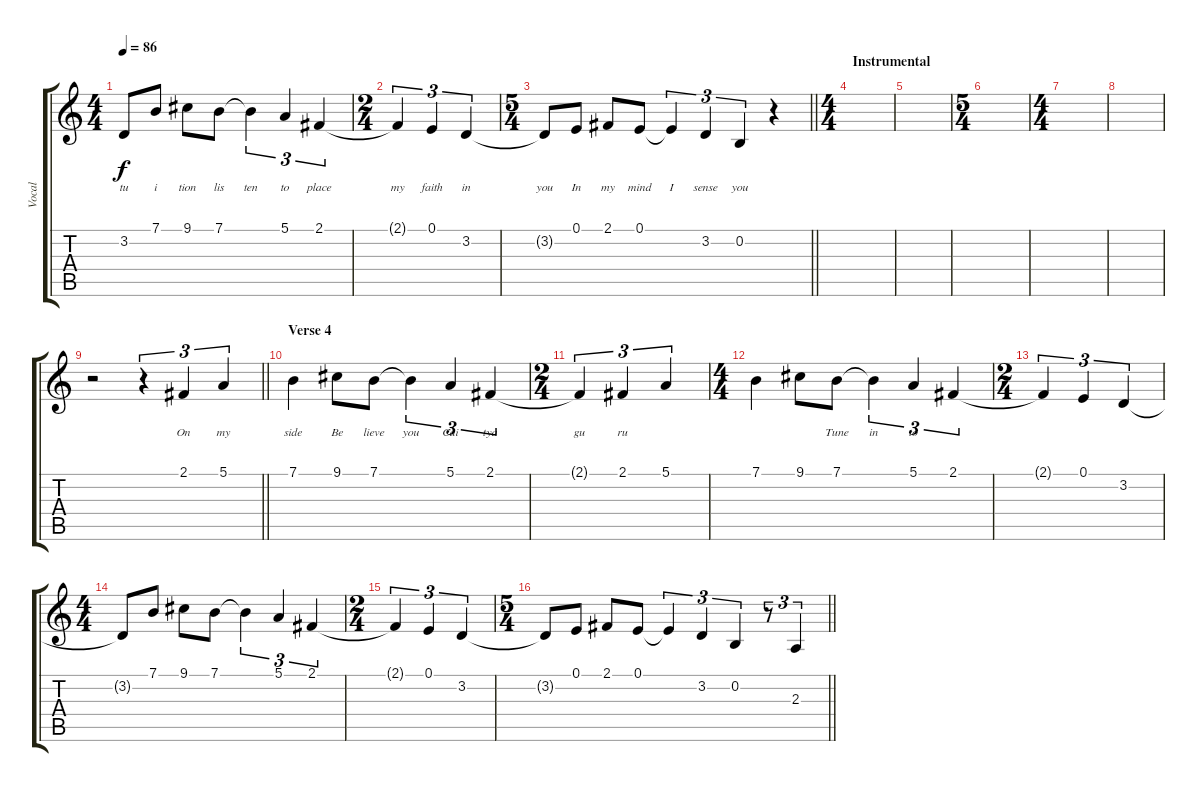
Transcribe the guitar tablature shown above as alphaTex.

\track ("Vocal" "Vocal") {instrument acousticgrandpiano}
\staff {score tabs}
\tuning (E4 B3 G3 D3 A2 E2) {hide}
\ts (4 4)
\tempo 86
\clef g2
\ks c
3.2{t}.8{lyrics (0 "tu") lyrics (1 "") lyrics (2 "") lyrics (3 "") lyrics (4 "") dy f} 7.1.8{lyrics (0 "i") lyrics (1 "") lyrics (2 "") lyrics (3 "") lyrics (4 "")} 9.1.8{lyrics (0 "tion") lyrics (1 "") lyrics (2 "") lyrics (3 "") lyrics (4 "")} 7.1.8{lyrics (0 "lis") lyrics (1 "") lyrics (2 "") lyrics (3 "") lyrics (4 "")} 7.1{t}.4{tu (3 2) lyrics (0 "ten") lyrics (1 "") lyrics (2 "") lyrics (3 "") lyrics (4 "")} 5.1.4{tu (3 2) lyrics (0 "to") lyrics (1 "") lyrics (2 "") lyrics (3 "") lyrics (4 "")} 2.1.4{tu (3 2) lyrics (0 "place") lyrics (1 "") lyrics (2 "") lyrics (3 "") lyrics (4 "")} |
\ts (2 4)
2.1{t}.4{tu (3 2) lyrics (0 "my") lyrics (1 "") lyrics (2 "") lyrics (3 "") lyrics (4 "")} 0.1.4{tu (3 2) lyrics (0 "faith") lyrics (1 "") lyrics (2 "") lyrics (3 "") lyrics (4 "")} 3.2.4{tu (3 2) lyrics (0 "in") lyrics (1 "") lyrics (2 "") lyrics (3 "") lyrics (4 "")} |
\ts (5 4)
\barLineRight lightlight
3.2{t}.8{lyrics (0 "you") lyrics (1 "") lyrics (2 "") lyrics (3 "") lyrics (4 "")} 0.1.8{lyrics (0 "In") lyrics (1 "") lyrics (2 "") lyrics (3 "") lyrics (4 "")} 2.1.8{lyrics (0 "my") lyrics (1 "") lyrics (2 "") lyrics (3 "") lyrics (4 "")} 0.1.8{lyrics (0 "mind") lyrics (1 "") lyrics (2 "") lyrics (3 "") lyrics (4 "")} 0.1{t}.4{tu (3 2) lyrics (0 "I") lyrics (1 "") lyrics (2 "") lyrics (3 "") lyrics (4 "")} 3.2.4{tu (3 2) lyrics (0 "sense") lyrics (1 "") lyrics (2 "") lyrics (3 "") lyrics (4 "")} 0.2.4{tu (3 2) lyrics (0 "you") lyrics (1 "") lyrics (2 "") lyrics (3 "") lyrics (4 "")} r.4 |
\ts (4 4)
\section ("" "Instrumental")
|
|
\ts (5 4)
|
\ts (4 4)
|
|
\barLineRight lightlight
r.2 r.4{tu (3 2)} 2.1.4{tu (3 2) lyrics (0 "On") lyrics (1 "") lyrics (2 "") lyrics (3 "") lyrics (4 "")} 5.1.4{tu (3 2) lyrics (0 "my") lyrics (1 "") lyrics (2 "") lyrics (3 "") lyrics (4 "")} |
\section ("" "Verse 4")
7.1.4{lyrics (0 "side") lyrics (1 "") lyrics (2 "") lyrics (3 "") lyrics (4 "")} 9.1.8{lyrics (0 "Be") lyrics (1 "") lyrics (2 "") lyrics (3 "") lyrics (4 "")} 7.1.8{lyrics (0 "lieve") lyrics (1 "") lyrics (2 "") lyrics (3 "") lyrics (4 "")} 7.1{t}.4{tu (3 2) lyrics (0 "you") lyrics (1 "") lyrics (2 "") lyrics (3 "") lyrics (4 "")} 5.1.4{tu (3 2) lyrics (0 "Cai") lyrics (1 "") lyrics (2 "") lyrics (3 "") lyrics (4 "")} 2.1.4{tu (3 2) lyrics (0 "tya") lyrics (1 "") lyrics (2 "") lyrics (3 "") lyrics (4 "")} |
\ts (2 4)
2.1{t}.4{tu (3 2) lyrics (0 "gu") lyrics (1 "") lyrics (2 "") lyrics (3 "") lyrics (4 "")} 2.1.4{tu (3 2) lyrics (0 "ru") lyrics (1 "") lyrics (2 "") lyrics (3 "") lyrics (4 "")} 5.1.4{tu (3 2) lyrics (0 "") lyrics (1 "") lyrics (2 "") lyrics (3 "") lyrics (4 "")} |
\ts (4 4)
7.1.4{lyrics (0 "") lyrics (1 "") lyrics (2 "") lyrics (3 "") lyrics (4 "")} 9.1.8{lyrics (0 "") lyrics (1 "") lyrics (2 "") lyrics (3 "") lyrics (4 "")} 7.1.8{lyrics (0 "Tune") lyrics (1 "") lyrics (2 "") lyrics (3 "") lyrics (4 "")} 7.1{t}.4{tu (3 2) lyrics (0 "in") lyrics (1 "") lyrics (2 "") lyrics (3 "") lyrics (4 "")} 5.1.4{tu (3 2) lyrics (0 "to") lyrics (1 "") lyrics (2 "") lyrics (3 "") lyrics (4 "")} 2.1.4{tu (3 2)} |
\ts (2 4)
2.1{t}.4{tu (3 2)} 0.1.4{tu (3 2)} 3.2.4{tu (3 2)} |
\ts (4 4)
3.2{t}.8 7.1.8 9.1.8 7.1.8 7.1{t}.4{tu (3 2)} 5.1.4{tu (3 2)} 2.1.4{tu (3 2)} |
\ts (2 4)
2.1{t}.4{tu (3 2)} 0.1.4{tu (3 2)} 3.2.4{tu (3 2)} |
\ts (5 4)
\barLineRight lightlight
3.2{t}.8 0.1.8 2.1.8 0.1.8 0.1{t}.4{tu (3 2)} 3.2.4{tu (3 2)} 0.2.4{tu (3 2)} r.8{tu (3 2)} 2.3.4{tu (3 2)}
